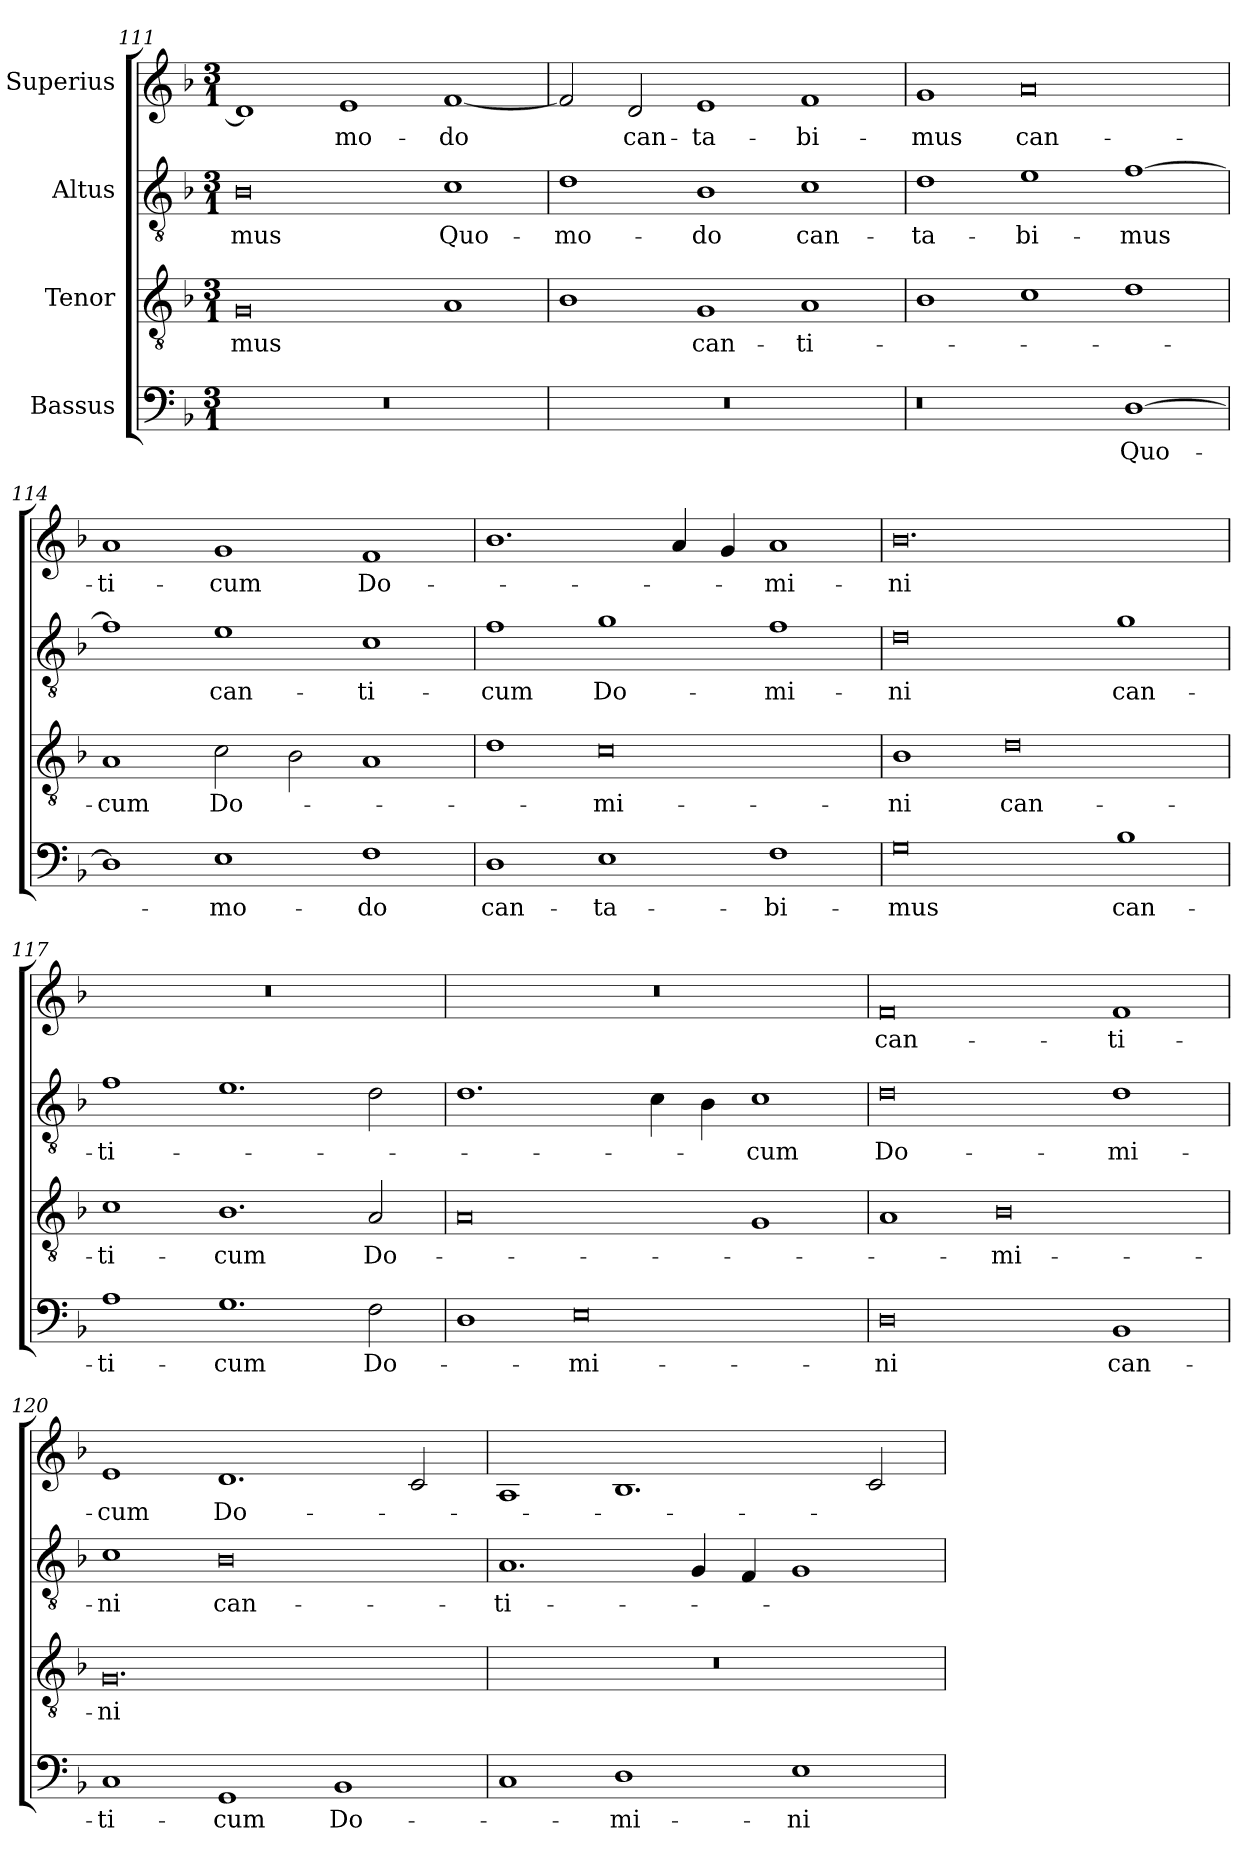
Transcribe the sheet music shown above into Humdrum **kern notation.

**kern	**text	**kern	**text	**kern	**text	**kern	**text
*part4	*part4	*part3	*part3	*part2	*part2	*part1	*part1
*staff4	*staff4	*staff3	*staff3	*staff2	*staff2	*staff1	*staff1
*I"Bassus	*	*I"Tenor	*	*I"Altus	*	*I"Superius	*
*clefF4	*	*clefGv2	*	*clefGv2	*	*clefG2	*
*k[b-]	*	*k[b-]	*	*k[b-]	*	*k[b-]	*
*M3/1	*	*M3/1	*	*M3/1	*	*M3/1	*
=111	=111	=111	=111	=111	=111	=111	=111
!LO:N:vis=0	!	!	!	!	!	!	!
0.r	.	0G/	-mus	0B-\	-mus	1d/]	.
.	.	.	.	.	.	1e/	-mo-
.	.	1A/	.	1c\	Quo-	[1f/	-do
=112	=112	=112	=112	=112	=112	=112	=112
!LO:N:vis=0	!	!	!	!	!	!	!
0.r	.	1B-\	.	1d\	-mo-	2f/]	.
.	.	.	.	.	.	2d/	can-
.	.	1G/	can-	1B-\	-do	1e/	-ta-
.	.	1A/	-ti-	1c\	can-	1f/	-bi-
=113	=113	=113	=113	=113	=113	=113	=113
0r	.	1B-\	.	1d\	-ta-	1g/	-mus
.	.	1c\	.	1e\	-bi-	0a/	can-
[1D\	Quo-	1d\	.	[1f\	-mus	.	.
=114	=114	=114	=114	=114	=114	=114	=114
1D\]	.	1A/	-cum	1f\]	.	1a/	-ti-
1E\	-mo-	2c\	Do-	1e\	can-	1g/	-cum
.	.	2B-\	.	.	.	.	.
1F\	-do	1A/	.	1c\	-ti-	1f/	Do-
=115	=115	=115	=115	=115	=115	=115	=115
1D\	can-	1d\	.	1f\	-cum	1.b-\	.
1E\	-ta-	0c\	-mi-	1g\	Do-	.	.
.	.	.	.	.	.	4a/	.
.	.	.	.	.	.	4g/	.
1F\	-bi-	.	.	1f\	-mi-	1a/	-mi-
=116	=116	=116	=116	=116	=116	=116	=116
0G\	-mus	1B-\	-ni	0d\	-ni	0.b-\	-ni
.	.	0d\	can-	.	.	.	.
1B-\	can-	.	.	1g\	can-	.	.
=117	=117	=117	=117	=117	=117	=117	=117
!	!	!	!	!	!	!LO:N:vis=0	!
1A\	-ti-	1c\	-ti-	1f\	-ti-	0.r	.
1.G\	-cum	1.B-\	-cum	1.e\	.	.	.
2F\	Do-	2A/	Do-	2d\	.	.	.
=118	=118	=118	=118	=118	=118	=118	=118
!	!	!	!	!	!	!LO:N:vis=0	!
1D\	.	0A/	.	1.d\	.	0.r	.
0E\	-mi-	.	.	.	.	.	.
.	.	.	.	4c\	.	.	.
.	.	.	.	4B-\	.	.	.
.	.	1G/	.	1c\	-cum	.	.
=119	=119	=119	=119	=119	=119	=119	=119
0D\	-ni	1A/	.	0d\	Do-	0f/	can-
.	.	0B-\	-mi-	.	.	.	.
1BB-/	can-	.	.	1d\	-mi-	1f/	-ti-
=120	=120	=120	=120	=120	=120	=120	=120
1C/	-ti-	0.G/	-ni	1c\	-ni	1e/	-cum
1GG/	-cum	.	.	0B-\	can-	1.d/	Do-
1BB-/	Do-	.	.	.	.	.	.
.	.	.	.	.	.	2c/	.
=121	=121	=121	=121	=121	=121	=121	=121
!	!	!LO:N:vis=0	!	!	!	!	!
1C/	.	0.r	.	1.A/	-ti-	1A/	.
1D\	-mi-	.	.	.	.	1.B-/	.
.	.	.	.	4G/	.	.	.
.	.	.	.	4F/	.	.	.
1E\	-ni	.	.	1G/	.	.	.
.	.	.	.	.	.	2c/	.
=	=	=	=	=	=	=	=
*-	*-	*-	*-	*-	*-	*-	*-
